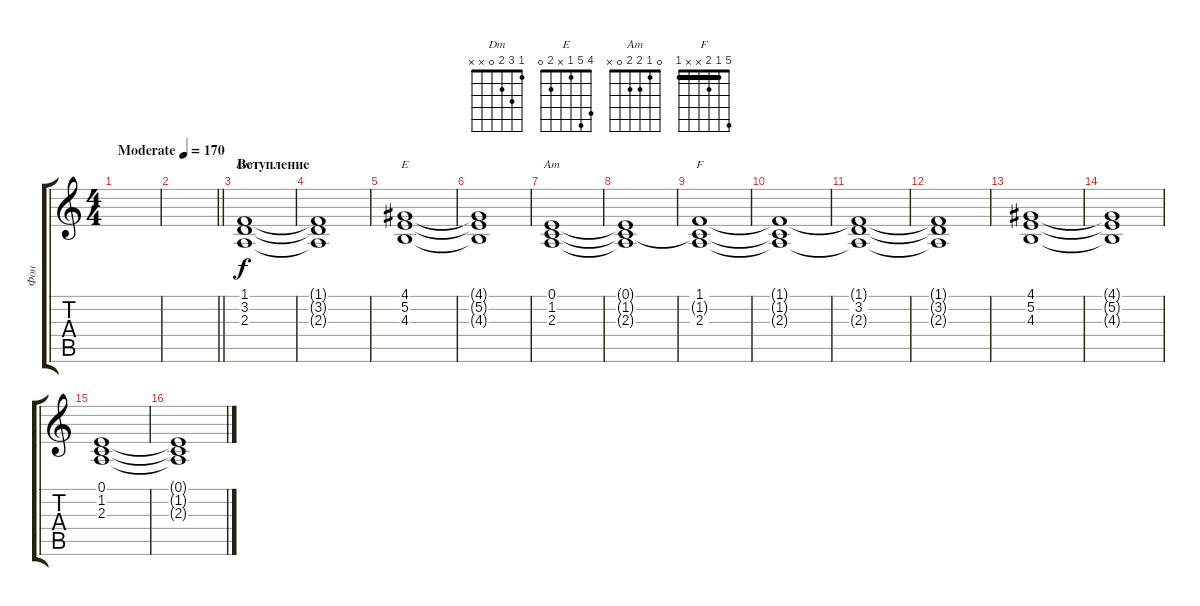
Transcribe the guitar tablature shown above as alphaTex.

\track ("Фон" "Фон") {instrument pad2warm}
\staff {score tabs}
\tuning (E4 B3 G3 D3 A2 E2) {hide}
\chord ("Dm" 1 3 2 0 x x)
\chord ("E" 4 5 1 x 2 0)
\chord ("Am" 0 1 2 2 0 x)
\chord ("F" 5 1 2 x x 1) {barre 1}
\ts (4 4)
\section ("" "")
\tempo (170 "Moderate")
\clef g2
\ks c
|
\barLineRight lightlight
|
\section ("" "Вступление")
(1.1 3.2 2.3).1{ch "Dm"} |
(1.1{t} 3.2{t} 2.3{t}).1 |
(4.1 5.2 4.3).1{ch "E"} |
(4.1{t} 5.2{t} 4.3{t}).1 |
(0.1 1.2 2.3).1{ch "Am"} |
(0.1{t} 1.2{t} 2.3{t}).1 |
(1.1 1.2{t} 2.3).1{ch "F"} |
(1.1{t} 1.2{t} 2.3{t}).1 |
(1.1{t} 3.2 2.3{t}).1 |
(1.1{t} 3.2{t} 2.3{t}).1 |
(4.1 5.2 4.3).1 |
(4.1{t} 5.2{t} 4.3{t}).1 |
(0.1 1.2 2.3).1 |
(0.1{t} 1.2{t} 2.3{t}).1
